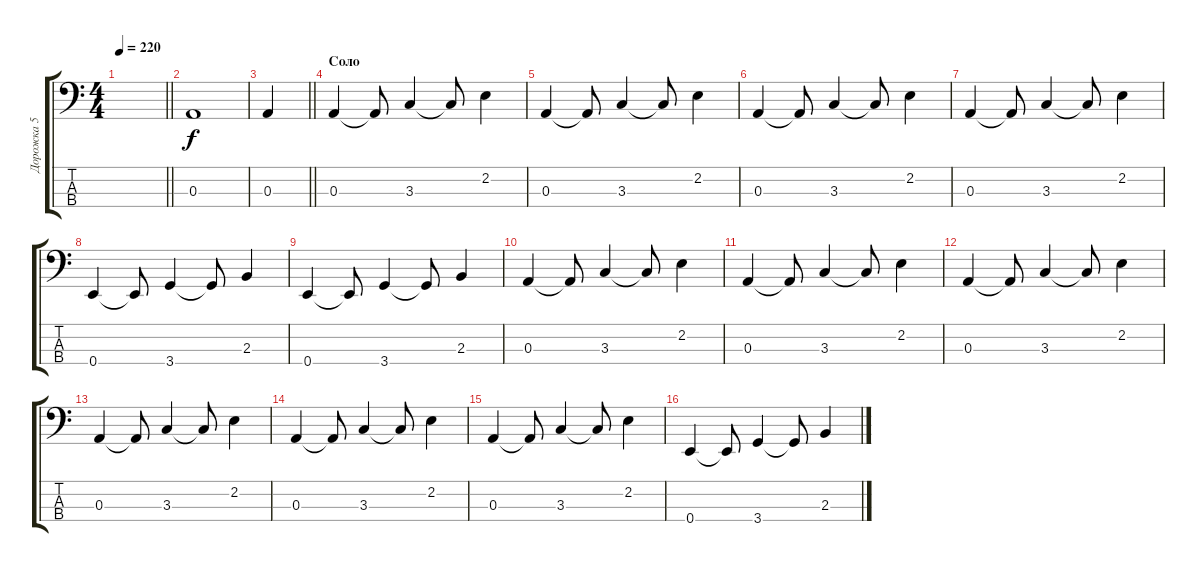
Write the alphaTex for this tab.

\track ("Дорожка 5" "Дорожка 5") {instrument electricbassfinger}
\staff {score tabs}
\tuning (G2 D2 A1 E1) {hide}
\ts (4 4)
\tempo 220
\clef f4
\barLineRight lightlight
\ks c
|
0.3.1 |
\barLineRight lightlight
0.3.4 |
\section ("" "Соло")
0.3.4 0.3{t}.8 3.3.4 3.3{t}.8 2.2.4 |
0.3.4 0.3{t}.8 3.3.4 3.3{t}.8 2.2.4 |
0.3.4 0.3{t}.8 3.3.4 3.3{t}.8 2.2.4 |
0.3.4 0.3{t}.8 3.3.4 3.3{t}.8 2.2.4 |
0.4.4 0.4{t}.8 3.4.4 3.4{t}.8 2.3.4 |
0.4.4 0.4{t}.8 3.4.4 3.4{t}.8 2.3.4 |
0.3.4 0.3{t}.8 3.3.4 3.3{t}.8 2.2.4 |
0.3.4 0.3{t}.8 3.3.4 3.3{t}.8 2.2.4 |
0.3.4 0.3{t}.8 3.3.4 3.3{t}.8 2.2.4 |
0.3.4 0.3{t}.8 3.3.4 3.3{t}.8 2.2.4 |
0.3.4 0.3{t}.8 3.3.4 3.3{t}.8 2.2.4 |
0.3.4 0.3{t}.8 3.3.4 3.3{t}.8 2.2.4 |
0.4.4 0.4{t}.8 3.4.4 3.4{t}.8 2.3.4
